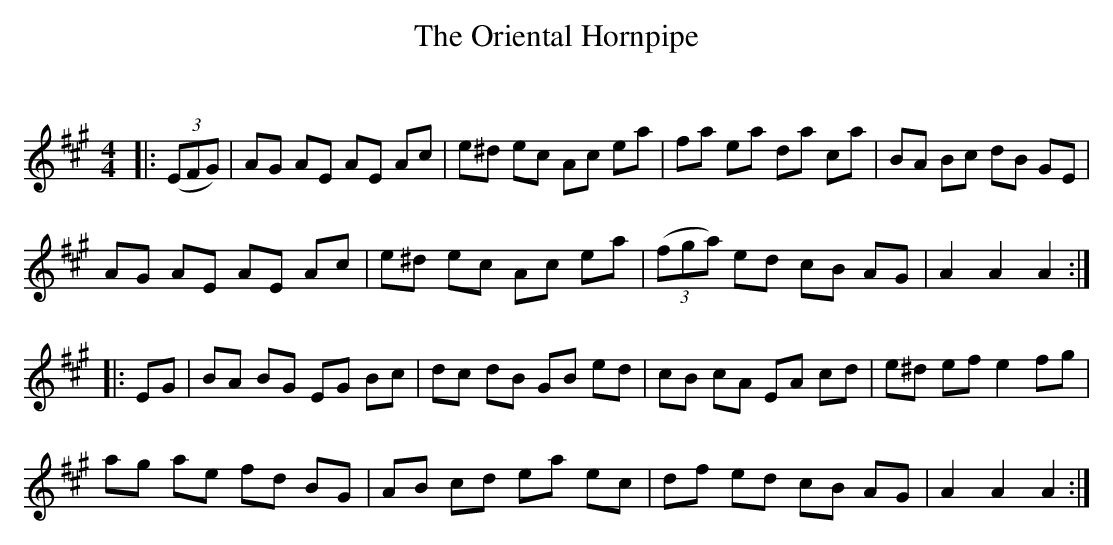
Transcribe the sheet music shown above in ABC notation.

X:1
T: The Oriental Hornpipe
C:
Q: 232
K:A
M:4/4
L:1/8
|:((3EFG) |AG AE AE Ac|e^d ec Ac ea|fa ea da ca|BA Bc dB GE|
AG AE AE Ac|e^d ec Ac ea|((3fga) ed cB AG|A2 A2 A2:|
|:EG|BA BG EG Bc|dc dB GB ed|cB cA EA cd|e^d ef e2 fg|
ag ae fd BG|AB cd ea ec|df ed cB AG|A2 A2 A2:|
